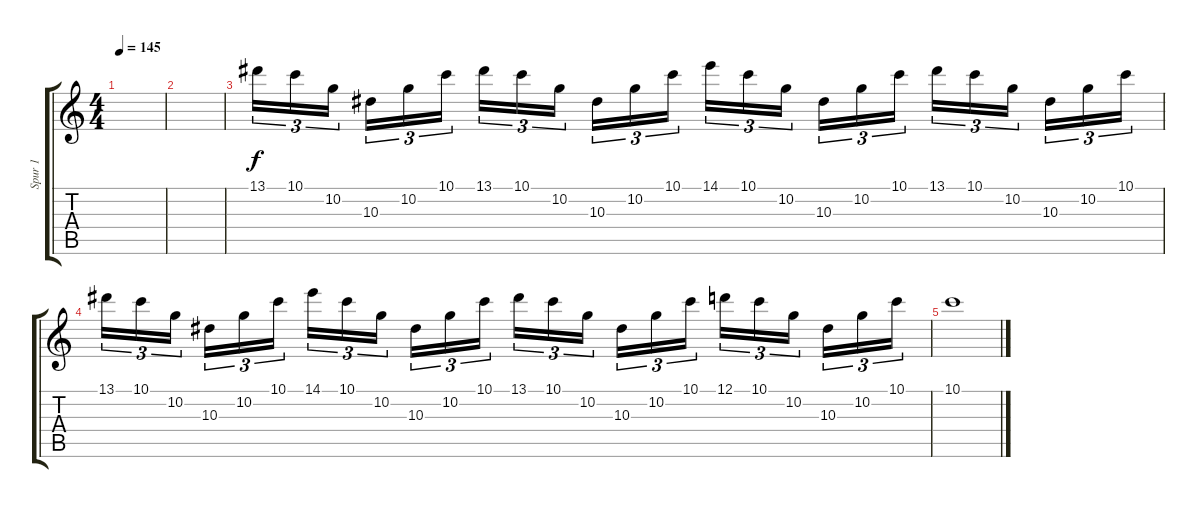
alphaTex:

\track ("Spur 1" "Spur 1") {instrument distortionguitar}
\staff {score tabs}
\tuning (D4 A3 F3 C3 G2 C2) {hide}
\ts (4 4)
\tempo 145
\clef g2
\ks c
|
|
13.1.16{tu (3 2)} 10.1.16{tu (3 2)} 10.2.16{tu (3 2)} 10.3.16{tu (3 2)} 10.2.16{tu (3 2)} 10.1.16{tu (3 2)} 13.1.16{tu (3 2)} 10.1.16{tu (3 2)} 10.2.16{tu (3 2)} 10.3.16{tu (3 2)} 10.2.16{tu (3 2)} 10.1.16{tu (3 2)} 14.1.16{tu (3 2)} 10.1.16{tu (3 2)} 10.2.16{tu (3 2)} 10.3.16{tu (3 2)} 10.2.16{tu (3 2)} 10.1.16{tu (3 2)} 13.1.16{tu (3 2)} 10.1.16{tu (3 2)} 10.2.16{tu (3 2)} 10.3.16{tu (3 2)} 10.2.16{tu (3 2)} 10.1.16{tu (3 2)} |
13.1.16{tu (3 2)} 10.1.16{tu (3 2)} 10.2.16{tu (3 2)} 10.3.16{tu (3 2)} 10.2.16{tu (3 2)} 10.1.16{tu (3 2)} 14.1.16{tu (3 2)} 10.1.16{tu (3 2)} 10.2.16{tu (3 2)} 10.3.16{tu (3 2)} 10.2.16{tu (3 2)} 10.1.16{tu (3 2)} 13.1.16{tu (3 2)} 10.1.16{tu (3 2)} 10.2.16{tu (3 2)} 10.3.16{tu (3 2)} 10.2.16{tu (3 2)} 10.1.16{tu (3 2)} 12.1.16{tu (3 2)} 10.1.16{tu (3 2)} 10.2.16{tu (3 2)} 10.3.16{tu (3 2)} 10.2.16{tu (3 2)} 10.1.16{tu (3 2)} |
10.1.1
